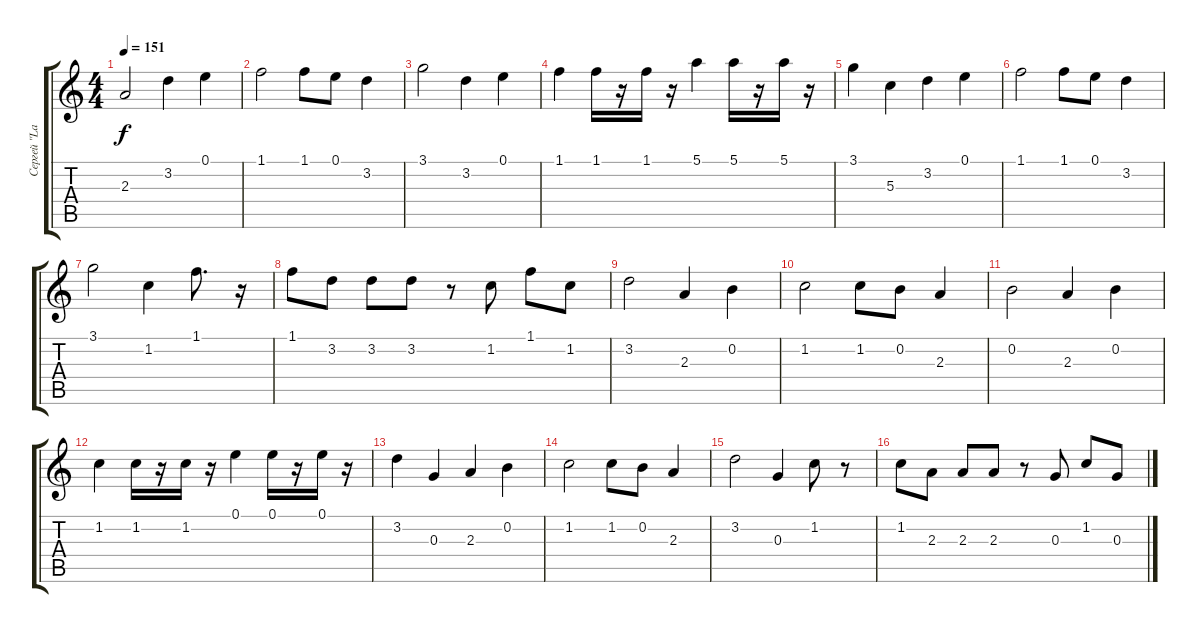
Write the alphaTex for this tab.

\track ("Сергей \"Lazar\"" "Сергей \"La") {instrument distortionguitar}
\staff {score tabs}
\tuning (E4 B3 G3 D3 A2 E2) {hide}
\ts (4 4)
\tempo 151
\clef g2
\ks c
2.3.2{dy f} 3.2.4 0.1.4 |
1.1.2 1.1.8 0.1.8 3.2.4 |
3.1.2 3.2.4 0.1.4 |
1.1.4 1.1.16 r.16 1.1.16 r.16 5.1.4 5.1.16 r.16 5.1.16 r.16 |
3.1.4 5.3.4 3.2.4 0.1.4 |
1.1.2 1.1.8 0.1.8 3.2.4 |
3.1.2 1.2.4 1.1.8{d} r.16 |
1.1.8 3.2.8 3.2.8 3.2.8 r.8 1.2.8 1.1.8 1.2.8 |
3.2.2 2.3.4 0.2.4 |
1.2.2 1.2.8 0.2.8 2.3.4 |
0.2.2 2.3.4 0.2.4 |
1.2.4 1.2.16 r.16 1.2.16 r.16 0.1.4 0.1.16 r.16 0.1.16 r.16 |
3.2.4 0.3.4 2.3.4 0.2.4 |
1.2.2 1.2.8 0.2.8 2.3.4 |
3.2.2 0.3.4 1.2.8 r.8 |
1.2.8 2.3.8 2.3.8 2.3.8 r.8 0.3.8 1.2.8 0.3.8
